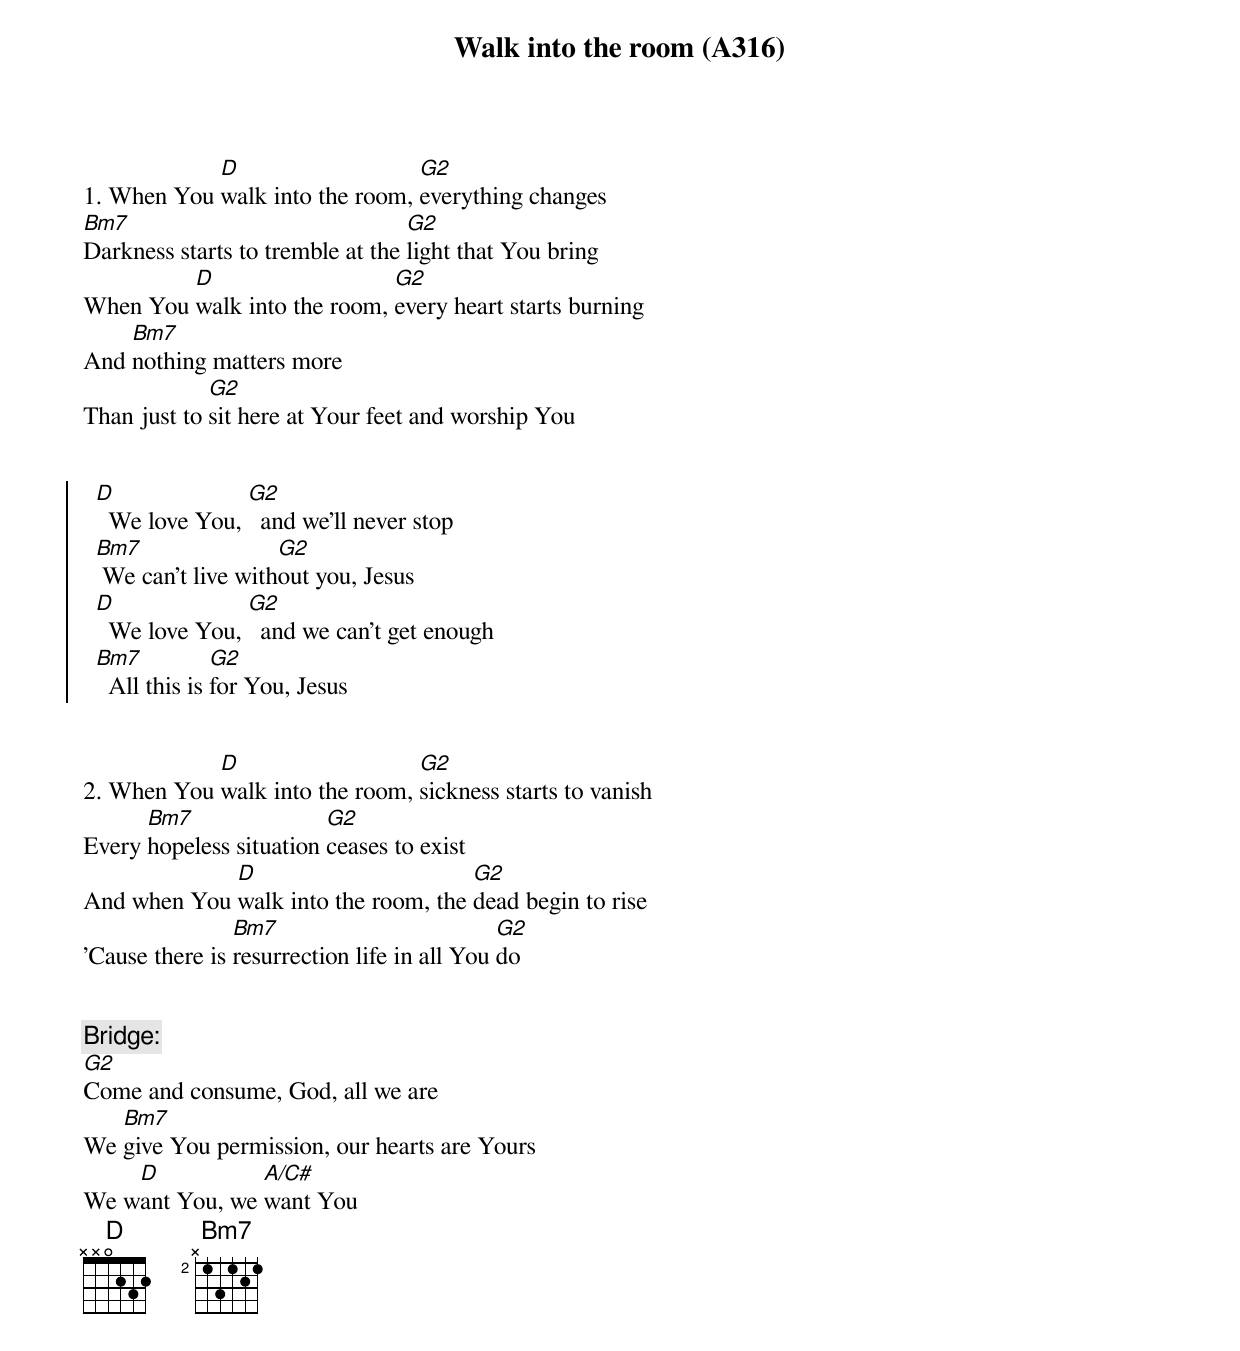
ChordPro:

{title: Walk into the room (A316)}
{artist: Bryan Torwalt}

1. When You [D]walk into the room, [G2]everything changes
[Bm7]Darkness starts to tremble at the [G2]light that You bring
When You [D]walk into the room, [G2]every heart starts burning
And [Bm7]nothing matters more
Than just to [G2]sit here at Your feet and worship You


{soc}
  [D]  We love You, [G2]  and we'll never stop
  [Bm7] We can't live with[G2]out you, Jesus
  [D]  We love You, [G2]  and we can't get enough
  [Bm7]  All this is [G2]for You, Jesus
 {eoc}


2. When You [D]walk into the room, [G2]sickness starts to vanish
Every [Bm7]hopeless situation [G2]ceases to exist
And when You [D]walk into the room, the [G2]dead begin to rise
'Cause there is [Bm7]resurrection life in all You [G2]do


{comment: Bridge:}
[G2]Come and consume, God, all we are
We [Bm7]give You permission, our hearts are Yours
We w[D]ant You, we [A/C#]want You
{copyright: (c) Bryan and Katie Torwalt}
